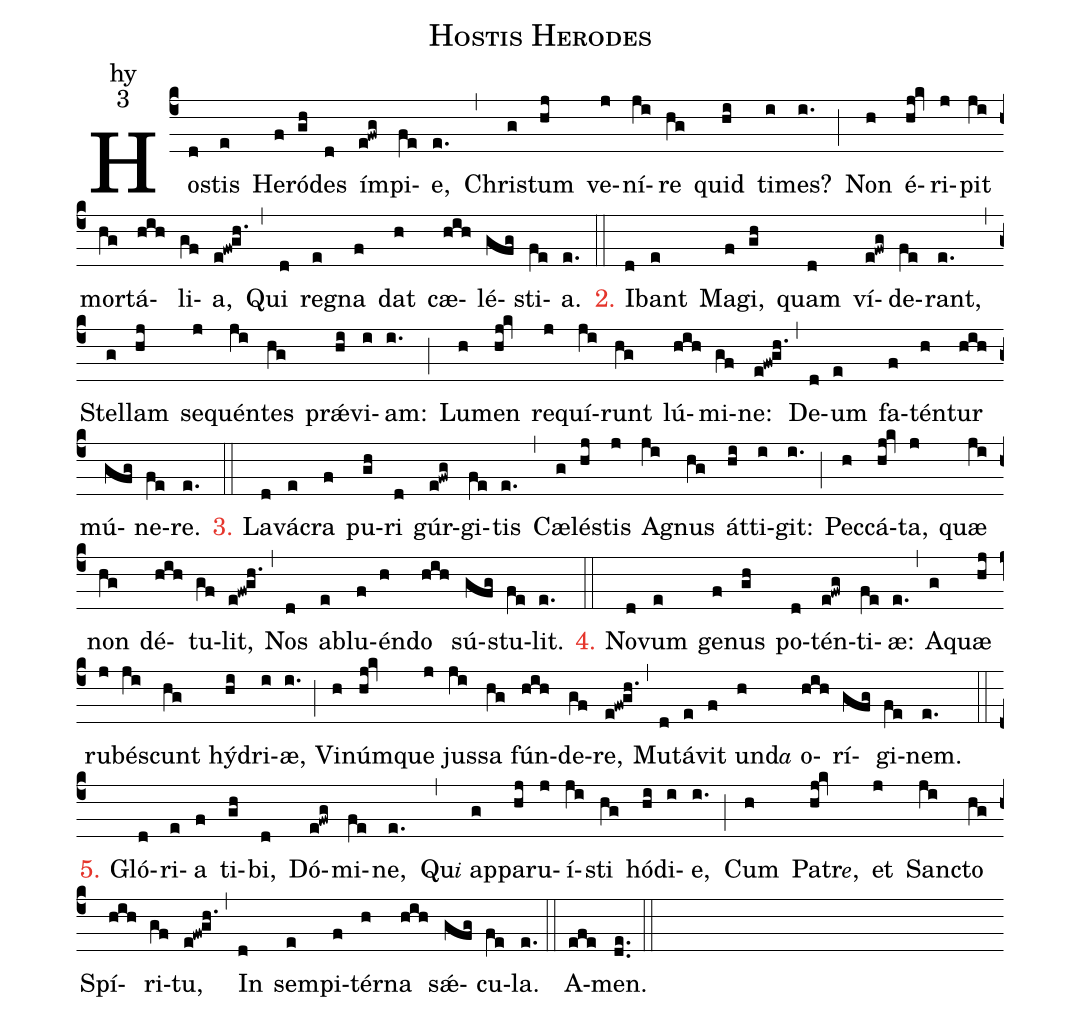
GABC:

name:Hostis Herodes;
office-part:hy;
mode:3;
%%
(c4) Ho(d)stis(e) He(f)ró(gh)des(d) ím(e!fwg)pi(fe)e,(e.) (,)
Chri(g)stum(hj) ve(j)ní(ji)re(hg) quid(hi) ti(i)mes?(i.) (;)
Non(h) é(hj!kv)ri(j)pit(ji) mor(hg)tá(hih)li(gf)a,(e!fw!gh.) (,)
Qui(d) re(e)gna(f) dat(h) cæ(hih)lé(gfg)sti(fe)a.(e.) (::)

<c>2.</c> I(d)bant(e) Ma(f)gi,(gh) quam(d) ví(e!fwg)de(fe)rant,(e.) (,)
Stel(g)lam(hj) se(j)quén(ji)tes(hg) prǽ(hi)vi(i)am:(i.) (;)
Lu(h)men(hj!kv) re(j)quí(ji)runt(hg) lú(hih)mi(gf)ne:(e!fw!gh.) (,)
De(d)um(e) fa(f)tén(h)tur(hih) mú(gfg)ne(fe)re.(e.) (::)

<c>3.</c> La(d)vá(e)cra(f) pu(gh)ri(d) gúr(e!fwg)gi(fe)tis(e.) (,)
Cæ(g)lé(hj)stis(j) A(ji)gnus(hg) át(hi)ti(i)git:(i.) (;)
Pec(h)cá(hj!kv)ta,(j) quæ(ji) non(hg) dé(hih)tu(gf)lit,(e!fw!gh.) (,)
Nos(d) a(e)blu(f)én(h)do(hih) sú(gfg)stu(fe)lit.(e.) (::)

<c>4.</c> No(d)vum(e) ge(f)nus(gh) po(d)tén(e!fwg)ti(fe)æ:(e.) (,)
A(g)quæ(hj) ru(j)bé(ji)scunt(hg) hý(hi)dri(i)æ,(i.) (;)
Vi(h)núm(hj!kv)que(j) jus(ji)sa(hg) fún(hih)de(gf)re,(e!fw!gh.) (,)
Mu(d)tá(e)vit(f) {u}nd<e>a</e>(h) o(hih)rí(gfg)gi(fe)nem.(e.) (::)

<c>5.</c> Gló(d)ri(e)a(f) ti(gh)bi,(d) Dó(e!fwg)mi(fe)ne,(e.) (,)
Qu<e>i</e> {a}p(g)pa(hj)ru(j)í(ji)sti(hg) hó(hi)di(i)e,(i.) (;)
Cum(h) P{a}tr<e>e</e>,(hj!kv) et(j) San(ji)cto(hg) Spí(hih)ri(gf)tu,(e!fw!gh.) (,)
In(d) sem(e)pi(f)tér(h)na(hih) sǽ(gfg)cu(fe)la.(e.) (::)
A(efe)men.(de..) (::)
